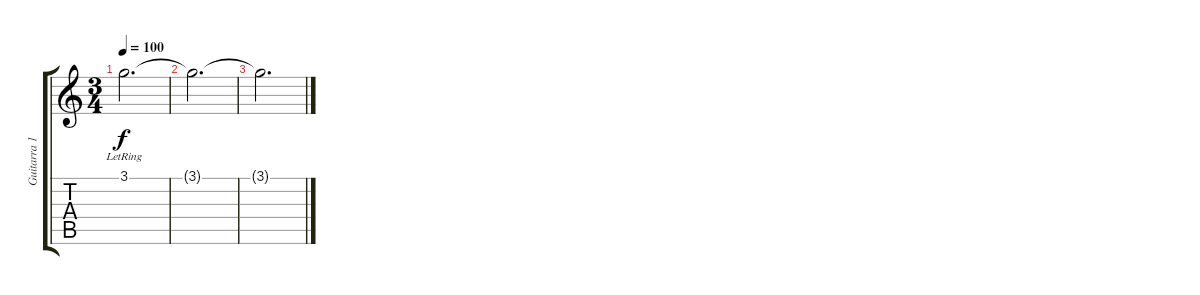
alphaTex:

\track ("Guitarra 1" "Guitarra 1") {instrument overdrivenguitar}
\staff {score tabs}
\tuning (E4 B3 G3 D3 A2 E2) {hide}
\ts (3 4)
\tempo 100
\clef g2
\ks c
3.1{lr}.2{d dy f} |
3.1{t}.2{d} |
3.1{t}.2{d}
